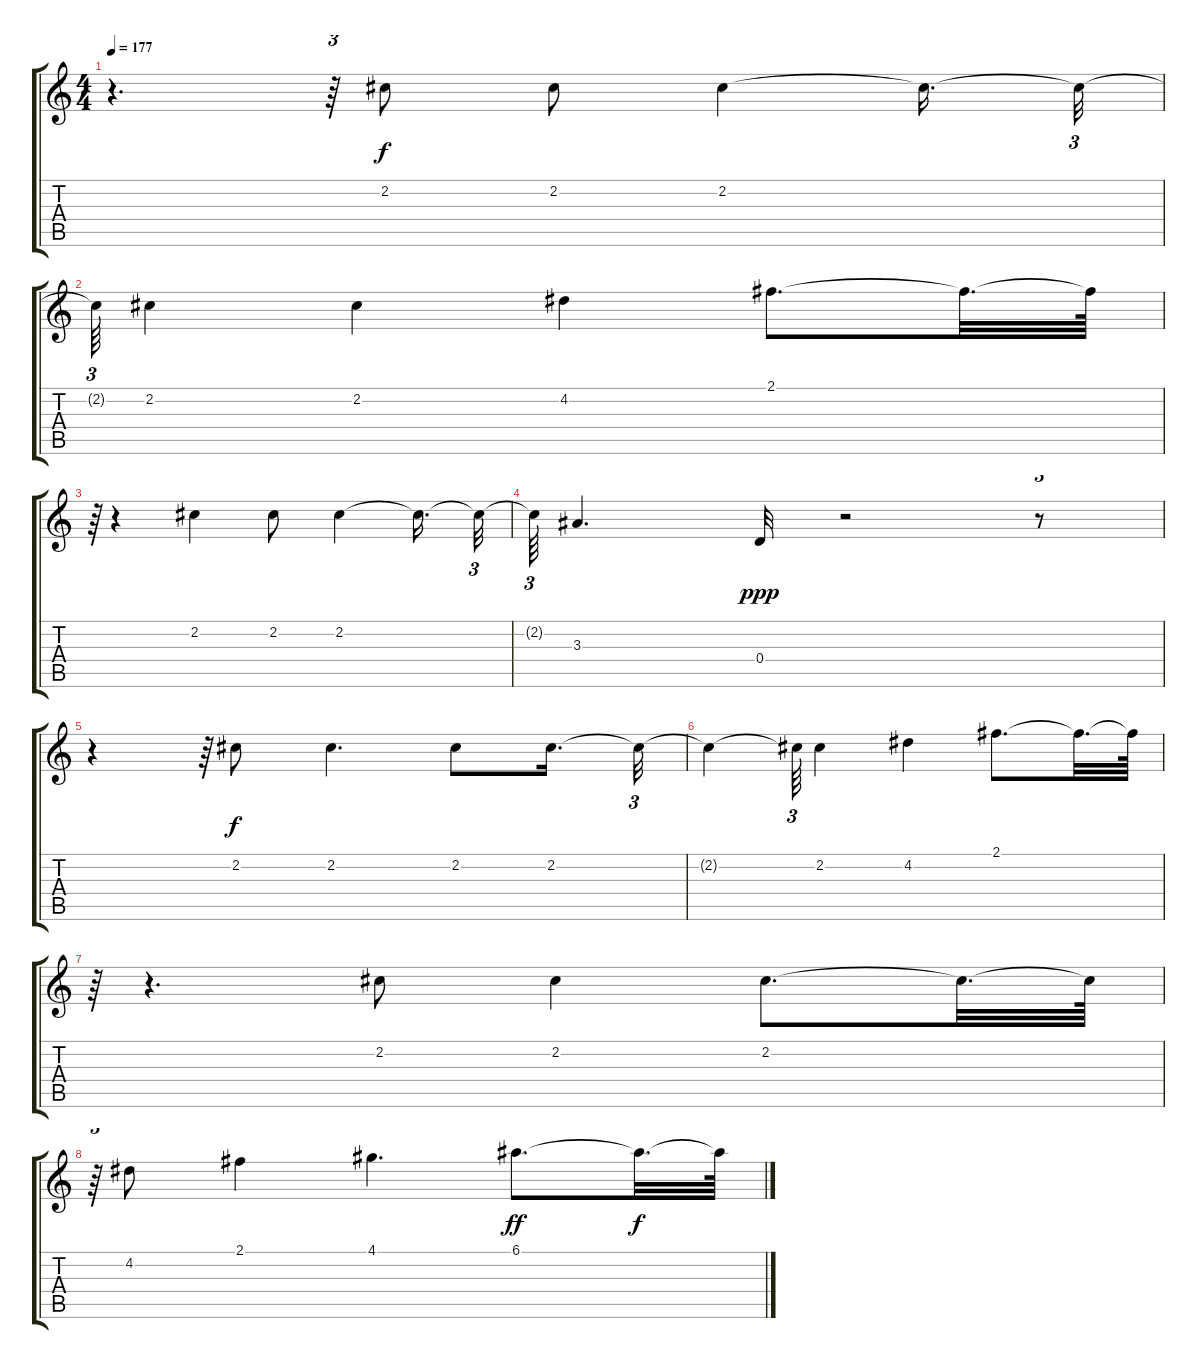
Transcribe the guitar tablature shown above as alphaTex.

\track "" {instrument electricguitarjazz}
\staff {score tabs}
\tuning (E4 B3 G3 D3 A2 E2) {hide}
\ts (4 4)
\tempo 177
\clef g2
\ks c
r.4{d dy ppp} r.64{tu (3 2)} 2.2.8{dy f} 2.2.8 2.2.4 2.2{t}.16{d} 2.2{t}.32{tu (3 2)} |
2.2{t}.64{tu (3 2)} 2.2.4 2.2.4 4.2.4 2.1.8{d} 2.1{t}.32{d} 2.1{t}.64 |
r.64{tu (3 2)} r.4 2.2.4 2.2.8 2.2.4 2.2{t}.16{d} 2.2{t}.32{tu (3 2)} |
2.2{t}.64{tu (3 2)} 3.3.4{d} 0.4.32{dy ppp} r.2 r.8{tu (3 2)} |
r.4 r.64{tu (3 2)} 2.2.8{dy f} 2.2.4{d} 2.2.8 2.2.16{d} 2.2{t}.32{tu (3 2)} |
2.2{t}.4 2.2{t}.64{tu (3 2)} 2.2.4 4.2.4 2.1.8{d} 2.1{t}.32{d} 2.1{t}.64 |
r.64{tu (3 2)} r.4{d} 2.2.8 2.2.4 2.2.8{d} 2.2{t}.32{d} 2.2{t}.64 |
r.64{tu (3 2)} 4.2.8 2.1.4 4.1.4{d} 6.1.8{d dy ff} 6.1{t}.32{d dy f} 6.1{t}.64
